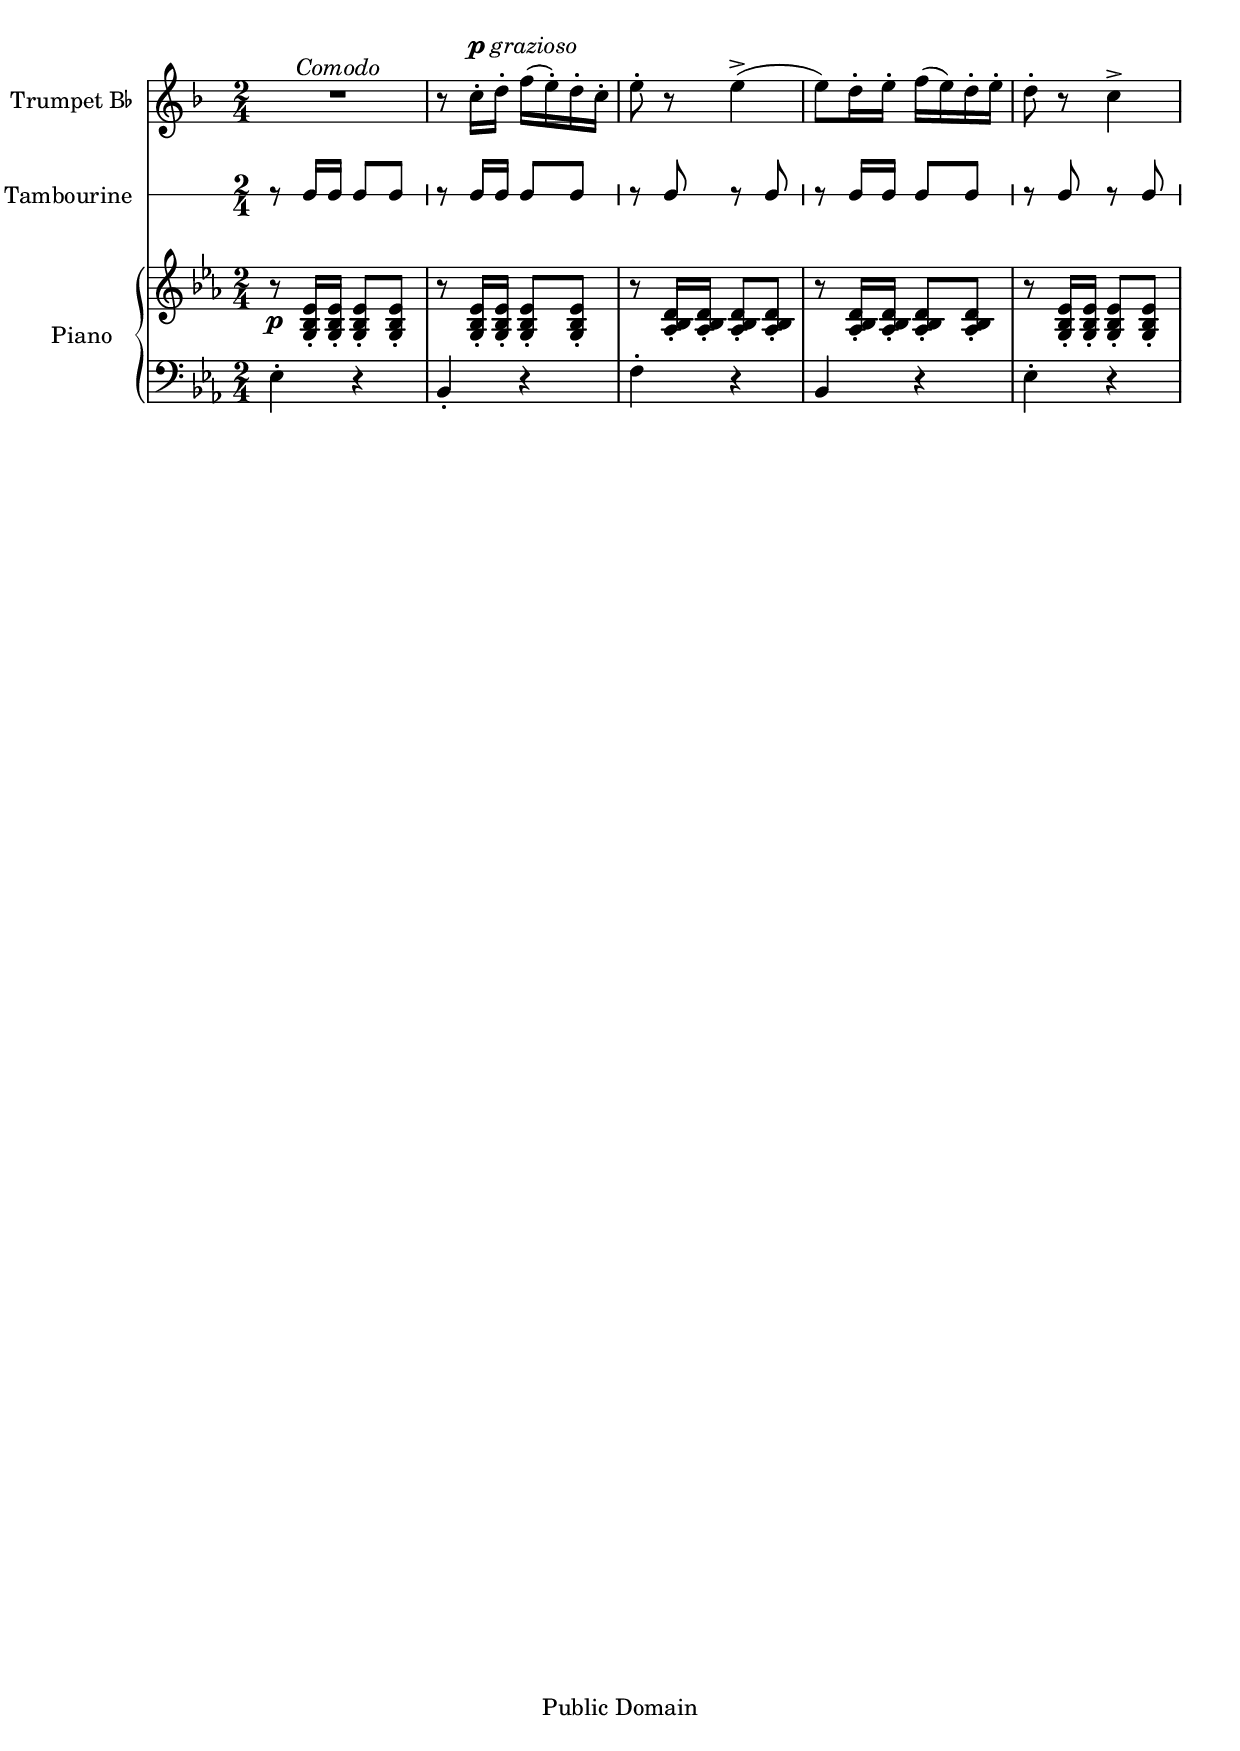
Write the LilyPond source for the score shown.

% DO NOT EDIT this file manually; it is automatically
% generated from Documentation/snippets/new
% Make any changes in Documentation/snippets/new/
% and then run scripts/auxiliar/makelsr.py
%
% This file is in the public domain.
%% Note: this file works from version 2.17.6
\version "2.18.0"
\include "catalan.ly"

\header {
  lsrtags = "headword"
  texidoc = ""
  doctitle = "headword"
} % begin verbatim


\header {
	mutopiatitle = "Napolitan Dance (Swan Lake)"
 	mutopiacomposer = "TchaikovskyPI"
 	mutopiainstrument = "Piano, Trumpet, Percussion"
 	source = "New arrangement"
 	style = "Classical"
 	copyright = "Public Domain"
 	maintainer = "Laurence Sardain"
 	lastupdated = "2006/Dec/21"
%	title = "Le Lac des Cygnes"
%	subtitle = "Danse Napolitaine"
%	composer = "Piotr Ilitch Tchaïkovski"
%	arranger = "arr. Laurence Sardain"
%       footer = "Mutopia-2006/12/22-896"
}

trompette = \relative do'' {
  \clef treble
  \key mib \major
  \time 2/4
  R2^\markup { \italic Comodo } |
  r8 \once \override TextScript.padding = #2.0
  sib16-.^\markup {\dynamic p \italic grazioso} do-. mib( re)-. do-. sib-. |
  re8-. r8 re4->( |
  re8) do16-. re-. mib( re) do-. re-. |
  do8-. r8 sib4-> |
}

tambourin = \drummode {
  \time 2/4
  r8 tamb16 16 8 8 |
  r8 16 16 8 8 |
  r8 8 r8 8 |
  r8 16 16 8 8 |
  r8 8 r8 8 |
}

upper = \relative do' {
  \clef treble
  \key mib \major
  \time 2/4
  r8\p <sol sib mib>16-. <sol sib mib>-. <sol sib mib>8-. <sol sib mib>-. |
  r8 <sol sib mib>16-. <sol sib mib>-. <sol sib mib>8-. <sol sib mib>-. |
  r8 <lab sib re>16-. <lab sib re>-. <lab sib re>8-. <lab sib re>-. |
  r8 <lab sib re>16-. <lab sib re>-. <lab sib re>8-. <lab sib re>-. |
  r8 <sol sib mib>16-. <sol sib mib>-. <sol sib mib>8-. <sol sib mib>-. |
}

lower = \relative do {
  \clef bass
  \key mib \major
  \time 2/4
  mib4-. r4 |
  sib-. r |
  fa'-. r |
  sib, r |
  mib4-. r4 |
}


\score {
  <<
    \context Staff = "trumpet" <<
      \set Staff.instrumentName = \markup { "Trumpet" \concat{ B \teeny \raise #0.4 \flat } }
      \transpose sib do'
      \trompette
    >>
    \context RhythmicStaff = "tambourin" <<
      \set Staff.instrumentName = "Tambourine"
      \tambourin
    >>
    \context PianoStaff = "prima" <<
      \set PianoStaff.instrumentName = "Piano  "
      \context Staff = "uppera" \upper
      \context Staff = "lowera" \lower
    >>
  >>
  \layout { }
}
\score {
  <<
    \context Staff = "trumpet" {
      \set Staff.midiInstrument = "trumpet"
      \trompette
    }
    \context DrumStaff = "tambourin" {
      \tambourin
    }
    \context Staff = "piano" <<
      \upper
      \lower
    >>
  >>
  \midi {
    \tempo 4 = 72
  }
}
